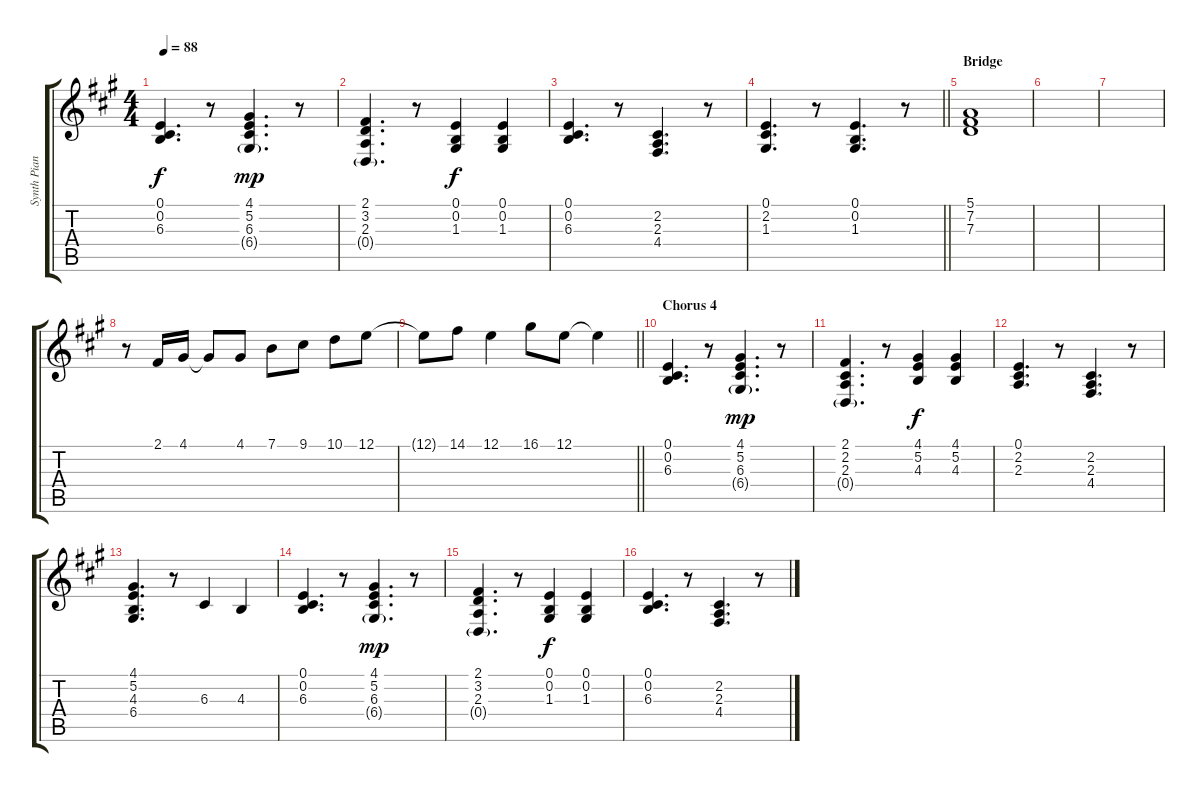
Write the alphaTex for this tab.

\track ("Synth Piano 1" "Synth Pian") {instrument electricpiano2}
\staff {score tabs}
\tuning (E4 B3 G3 D3 A2 E2) {hide}
\ts (4 4)
\tempo 88
\clef g2
\ks a
(0.1 0.2 6.3).4{d dy f} r.8 (4.1 5.2 6.3 6.4{g}).4{d dy mp} r.8 |
(2.1 3.2 2.3 0.4{g}).4{d} r.8 (0.1 0.2 1.3).4{dy f} (0.1 0.2 1.3).4 |
(0.1 0.2 6.3).4{d} r.8 (2.2 2.3 4.4).4{d} r.8 |
\barLineRight lightlight
(0.1 2.2 1.3).4{d} r.8 (0.1 0.2 1.3).4{d} r.8 |
\section ("" "Bridge")
(5.1 7.2 7.3).1 |
|
|
r.8 2.1.16{volume 12} 4.1.16 4.1{t}.8 4.1.8 7.1.8 9.1.8 10.1.8 12.1.8 |
\barLineRight lightlight
12.1{t}.8 14.1.8 12.1.4 16.1.8 12.1.8 12.1{t}.4 |
\section ("" "Chorus 4")
(0.1 0.2 6.3).4{d} r.8 (4.1 5.2 6.3 6.4{g}).4{d dy mp} r.8 |
(2.1 2.2 2.3 0.4{g}).4{d} r.8 (4.1 5.2 4.3).4{dy f} (4.1 5.2 4.3).4 |
(0.1 2.2 2.3).4{d} r.8 (2.2 2.3 4.4).4{d} r.8 |
(4.1 5.2 4.3 6.4).4{d} r.8 6.3.4 4.3.4 |
(0.1 0.2 6.3).4{d} r.8 (4.1 5.2 6.3 6.4{g}).4{d dy mp} r.8 |
(2.1 3.2 2.3 0.4{g}).4{d} r.8 (0.1 0.2 1.3).4{dy f} (0.1 0.2 1.3).4 |
(0.1 0.2 6.3).4{d} r.8 (2.2 2.3 4.4).4{d} r.8
